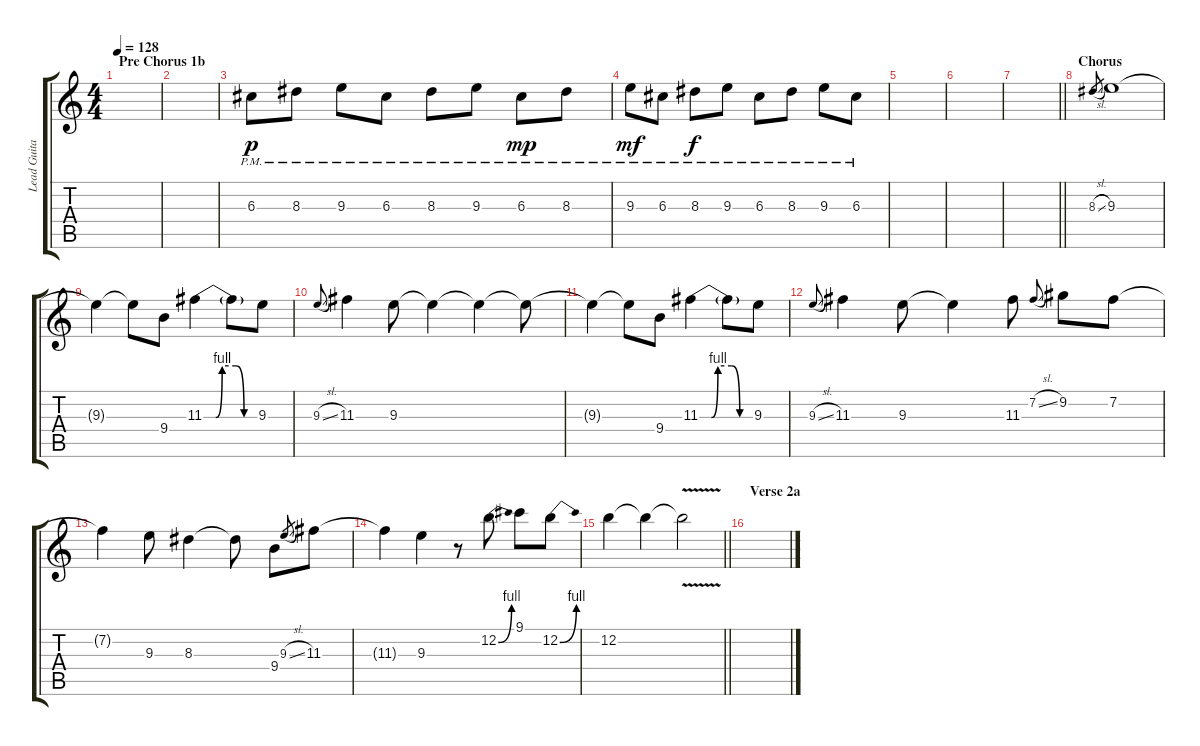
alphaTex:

\track ("Lead Guitar" "Lead Guita") {instrument overdrivenguitar}
\staff {score tabs}
\tuning (E4 B3 G3 D3 A2 E2) {hide}
\ts (4 4)
\section ("" "Pre Chorus 1b")
\tempo 128
\clef g2
\ks c
|
|
6.3{pm}.8{dy p} 8.3{pm}.8 9.3{pm}.8 6.3{pm}.8 8.3{pm}.8 9.3{pm}.8 6.3{pm}.8{dy mp} 8.3{pm}.8 |
9.3{pm}.8{dy mf} 6.3{pm}.8 8.3{pm}.8{dy f} 9.3{pm}.8 6.3{pm}.8 8.3{pm}.8 9.3{pm}.8 6.3{pm}.8 |
|
|
\barLineRight lightlight
|
\section ("" "Chorus")
8.3{sl}.8{gr} 9.3.1 |
9.3{t}.4 9.3{t}.8 9.4.8 11.3{be (custom 0 0 13 0 20 4 35 4 44 0 60 0)}.4 11.3{t}.8 9.3.8 |
9.3{sl}.8{gr onbeat} 11.3.4 9.3.8 9.3{t}.4 9.3{t}.4 9.3{t}.8 |
9.3{t}.4 9.3{t}.8 9.4.8 11.3{be (custom 0 0 13 0 20 4 35 4 44 0 60 0)}.4 11.3{t}.8 9.3.8 |
9.3{sl}.8{gr onbeat} 11.3.4 9.3.8 9.3{t}.4 11.3.8 7.2{sl}.8{gr onbeat} 9.2.8 7.2.8 |
7.2{t}.4 9.3.8 8.3.4 8.3{t}.8 9.4.8 9.3{sl}.8{gr} 11.3.8 |
11.3{t}.4 9.3.4 r.8 12.2{be (bend 0 0 60 4)}.8 9.1.8 12.2{be (bend 0 0 60 4)}.8 |
\barLineRight lightlight
12.2.4 12.2{t}.4 12.2{v t}.2 |
\section ("" "Verse 2a")
